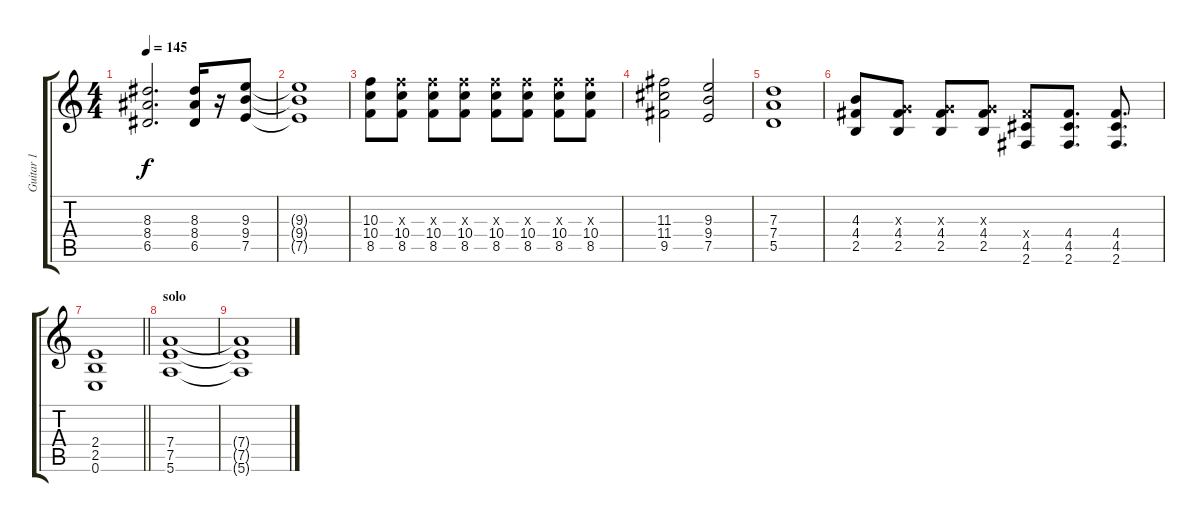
\track ("Guitar 1 " "Guitar 1 ") {instrument distortionguitar}
\staff {score tabs}
\tuning (E4 B3 G3 D3 A2 E2) {hide}
\ts (4 4)
\tempo 145
\clef g2
\ks c
(8.3 8.4 6.5).2{d dy f} (8.3 8.4 6.5).16 r.16 (9.3 9.4 7.5).8 |
(9.3{t} 9.4{t} 7.5{t}).1 |
(10.3 10.4 8.5).8 (10.3{x} 10.4 8.5).8 (10.3{x} 10.4 8.5).8 (10.3{x} 10.4 8.5).8 (10.3{x} 10.4 8.5).8 (10.3{x} 10.4 8.5).8 (10.3{x} 10.4 8.5).8 (10.3{x} 10.4 8.5).8 |
(11.3 11.4 9.5).2 (9.3 9.4 7.5).2 |
(7.3 7.4 5.5).1 |
(4.3 4.4 2.5).8 (0.3{x} 4.4 2.5).8 (0.3{x} 4.4 2.5).8 (0.3{x} 4.4 2.5).8 (4.4{x} 4.5 2.6).8 (4.4 4.5 2.6).8{d} (4.4 4.5 2.6).8{d} |
\barLineRight lightlight
(2.4 2.5 0.6).1 |
\section ("" "solo")
(7.4 7.5 5.6).1{volume 0} |
(7.4{t} 7.5{t} 5.6{t}).1
